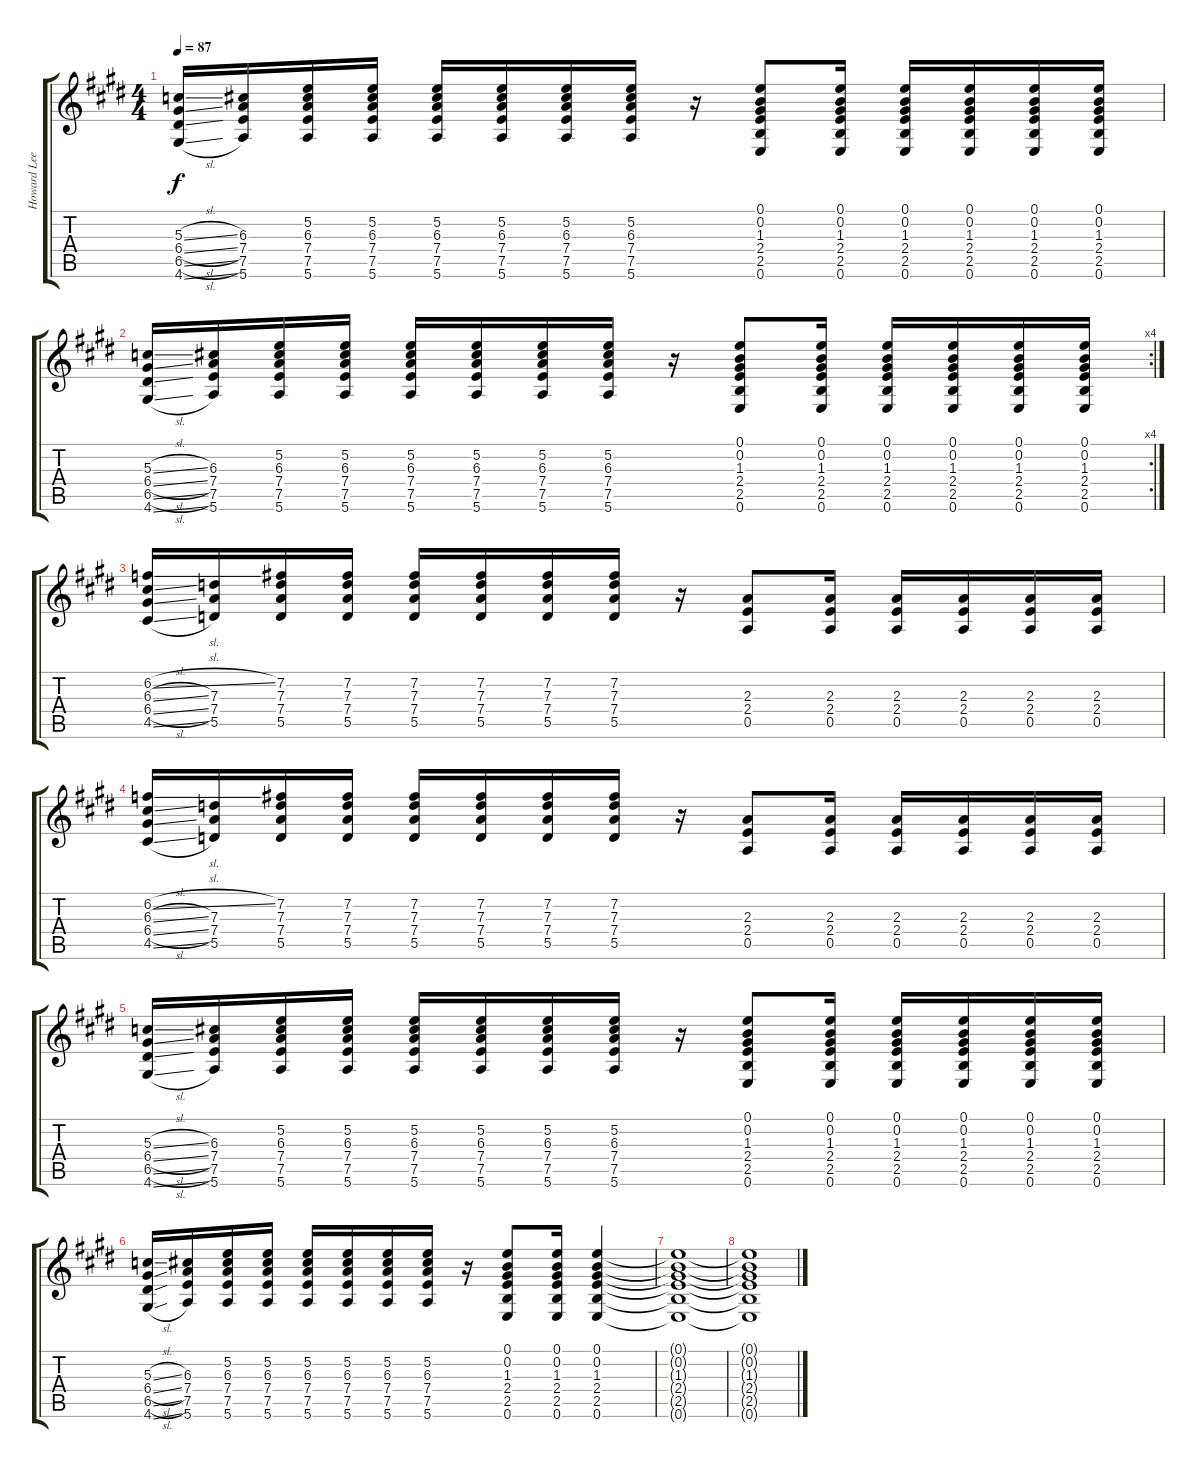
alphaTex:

\track ("Howard Leese Guitar" "Howard Lee") {instrument overdrivenguitar}
\staff {score tabs}
\tuning (E4 B3 G3 D3 A2 E2) {hide}
\ts (4 4)
\tempo 87
\clef g2
\ks e
(5.3{sl} 6.4{sl} 6.5{sl} 4.6{sl}).16{dy f} (6.3 7.4 7.5 5.6).16 (5.2 6.3 7.4 7.5 5.6).16 (5.2 6.3 7.4 7.5 5.6).16 (5.2 6.3 7.4 7.5 5.6).16 (5.2 6.3 7.4 7.5 5.6).16 (5.2 6.3 7.4 7.5 5.6).16 (5.2 6.3 7.4 7.5 5.6).16 r.16 (0.1 0.2 1.3 2.4 2.5 0.6).8 (0.1 0.2 1.3 2.4 2.5 0.6).16 (0.1 0.2 1.3 2.4 2.5 0.6).16 (0.1 0.2 1.3 2.4 2.5 0.6).16 (0.1 0.2 1.3 2.4 2.5 0.6).16 (0.1 0.2 1.3 2.4 2.5 0.6).16 |
\rc 4
(5.3{sl} 6.4{sl} 6.5{sl} 4.6{sl}).16 (6.3 7.4 7.5 5.6).16 (5.2 6.3 7.4 7.5 5.6).16 (5.2 6.3 7.4 7.5 5.6).16 (5.2 6.3 7.4 7.5 5.6).16 (5.2 6.3 7.4 7.5 5.6).16 (5.2 6.3 7.4 7.5 5.6).16 (5.2 6.3 7.4 7.5 5.6).16 r.16 (0.1 0.2 1.3 2.4 2.5 0.6).8 (0.1 0.2 1.3 2.4 2.5 0.6).16 (0.1 0.2 1.3 2.4 2.5 0.6).16 (0.1 0.2 1.3 2.4 2.5 0.6).16 (0.1 0.2 1.3 2.4 2.5 0.6).16 (0.1 0.2 1.3 2.4 2.5 0.6).16 |
(6.2{sl} 6.3{sl} 6.4{sl} 4.5{sl}).16 (7.3 7.4 5.5).16 (7.2 7.3 7.4 5.5).16 (7.2 7.3 7.4 5.5).16 (7.2 7.3 7.4 5.5).16 (7.2 7.3 7.4 5.5).16 (7.2 7.3 7.4 5.5).16 (7.2 7.3 7.4 5.5).16 r.16 (2.3 2.4 0.5).8 (2.3 2.4 0.5).16 (2.3 2.4 0.5).16 (2.3 2.4 0.5).16 (2.3 2.4 0.5).16 (2.3 2.4 0.5).16 |
(6.2{sl} 6.3{sl} 6.4{sl} 4.5{sl}).16 (7.3 7.4 5.5).16 (7.2 7.3 7.4 5.5).16 (7.2 7.3 7.4 5.5).16 (7.2 7.3 7.4 5.5).16 (7.2 7.3 7.4 5.5).16 (7.2 7.3 7.4 5.5).16 (7.2 7.3 7.4 5.5).16 r.16 (2.3 2.4 0.5).8 (2.3 2.4 0.5).16 (2.3 2.4 0.5).16 (2.3 2.4 0.5).16 (2.3 2.4 0.5).16 (2.3 2.4 0.5).16 |
(5.3{sl} 6.4{sl} 6.5{sl} 4.6{sl}).16 (6.3 7.4 7.5 5.6).16 (5.2 6.3 7.4 7.5 5.6).16 (5.2 6.3 7.4 7.5 5.6).16 (5.2 6.3 7.4 7.5 5.6).16 (5.2 6.3 7.4 7.5 5.6).16 (5.2 6.3 7.4 7.5 5.6).16 (5.2 6.3 7.4 7.5 5.6).16 r.16 (0.1 0.2 1.3 2.4 2.5 0.6).8 (0.1 0.2 1.3 2.4 2.5 0.6).16 (0.1 0.2 1.3 2.4 2.5 0.6).16 (0.1 0.2 1.3 2.4 2.5 0.6).16 (0.1 0.2 1.3 2.4 2.5 0.6).16 (0.1 0.2 1.3 2.4 2.5 0.6).16 |
(5.3{sl} 6.4{sl} 6.5{sl} 4.6{sl}).16 (6.3 7.4 7.5 5.6).16 (5.2 6.3 7.4 7.5 5.6).16 (5.2 6.3 7.4 7.5 5.6).16 (5.2 6.3 7.4 7.5 5.6).16 (5.2 6.3 7.4 7.5 5.6).16 (5.2 6.3 7.4 7.5 5.6).16 (5.2 6.3 7.4 7.5 5.6).16 r.16 (0.1 0.2 1.3 2.4 2.5 0.6).8 (0.1 0.2 1.3 2.4 2.5 0.6).16 (0.1 0.2 1.3 2.4 2.5 0.6).4 |
(0.1{t} 0.2{t} 1.3{t} 2.4{t} 2.5{t} 0.6{t}).1 |
(0.1{t} 0.2{t} 1.3{t} 2.4{t} 2.5{t} 0.6{t}).1
